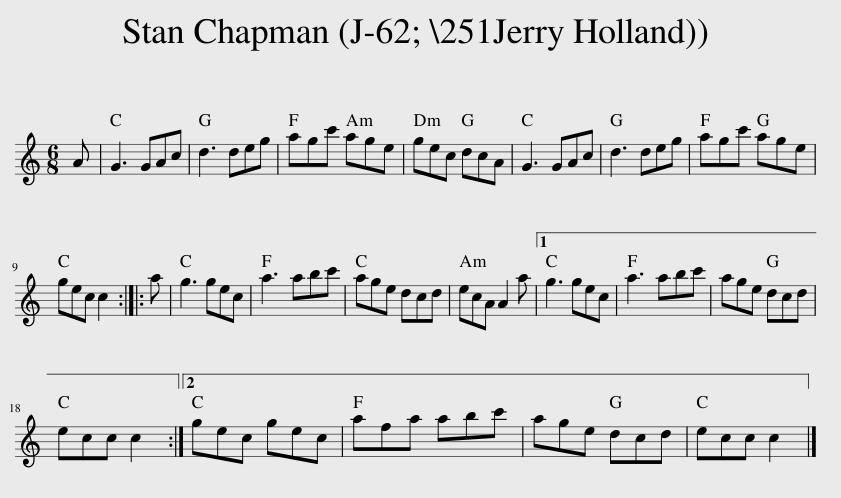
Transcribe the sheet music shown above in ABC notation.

X:1
L:1/8
M:6/8
I:linebreak $
K:C
V:1 treble
V:1
 A | G3 GAc | d3 deg | agc' age | gec dcA | %5
 G3 GAc | d3 deg | agc' age |$ gec c2 :: a | %10
 g3 gec | a3 abc' | age dcd | ecA A2 a |1 g3 gec | %15
 a3 abc' | age dcd |$ ecc c2 :|2 gec gec | afa abc' | %20
 age dcd | ecc c2 |] %22
